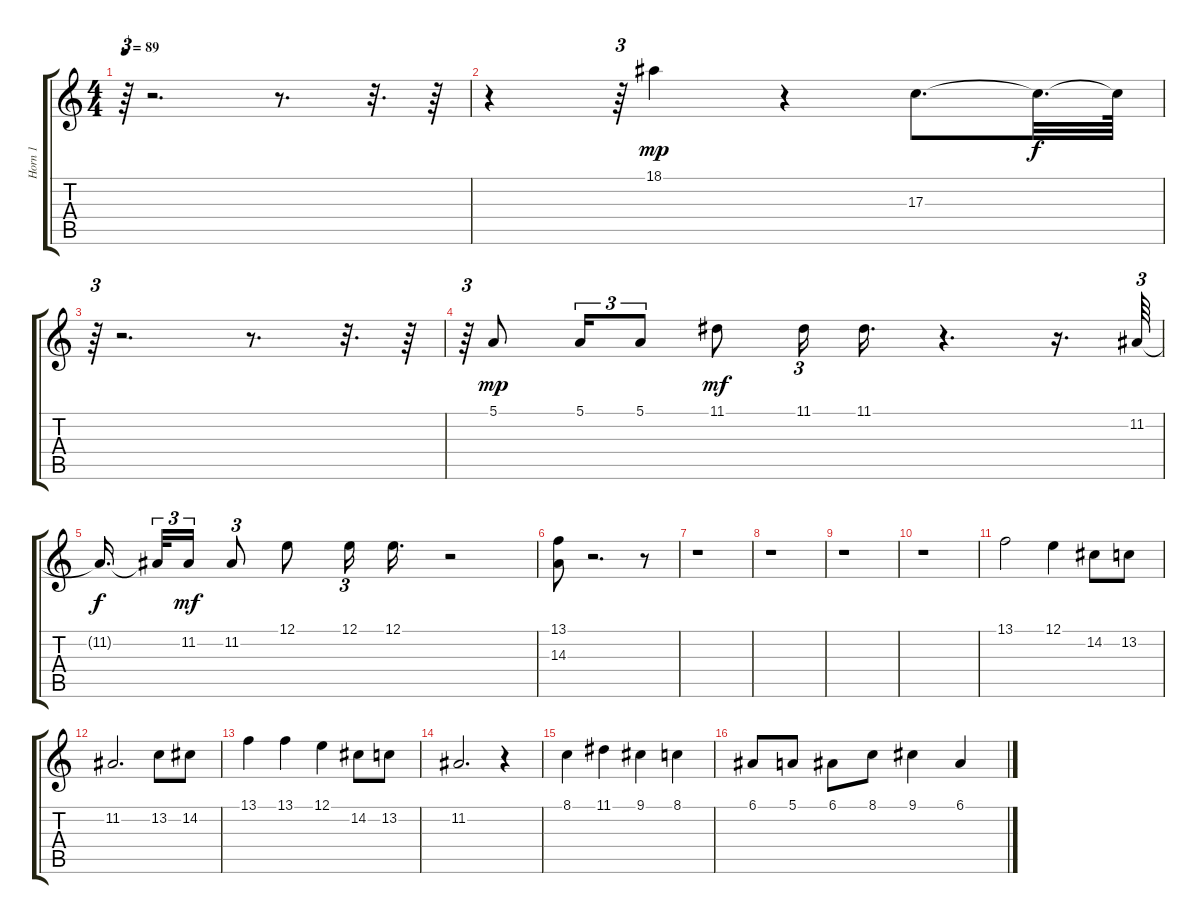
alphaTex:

\track ("Horn 1" "Horn 1") {instrument frenchhorn}
\staff {score tabs}
\tuning (E4 B3 G3 D3 A2 E2) {hide}
\ts (4 4)
\tempo 89
\clef g2
\ks c
r.64{tu (3 2) dy f} r.2{d} r.8{d} r.32{d} r.64 |
r.4 r.64{tu (3 2)} 18.1.4{dy mp} r.4 17.3.8{d} 17.3{t}.32{d dy f} 17.3{t}.64 |
r.64{tu (3 2)} r.2{d} r.8{d} r.32{d} r.64 |
r.64{tu (3 2)} 5.1.8{dy mp} 5.1.16{tu (3 2)} 5.1.8{tu (3 2)} 11.1.8{dy mf} 11.1.16{tu (3 2)} 11.1.16{d} r.4{d} r.16{d} 11.2.64{tu (3 2)} |
11.2{t}.16{d dy f beam splitsecondary} 11.2{t}.32{tu (3 2)} 11.2.16{tu (3 2) dy mf} 11.2.8{tu (3 2)} 12.1.8 12.1.16{tu (3 2)} 12.1.16{d} r.2 |
(13.1 14.3).8 r.2{d} r.8 |
r.1 |
r.1 |
r.1 |
r.1 |
13.1.2 12.1.4 14.2.8 13.2.8 |
11.2.2{d} 13.2.8 14.2.8 |
13.1.4 13.1.4 12.1.4 14.2.8 13.2.8 |
11.2.2{d} r.4 |
8.1.4 11.1.4 9.1.4 8.1.4 |
6.1.8 5.1.8 6.1.8 8.1.8 9.1.4 6.1.4
